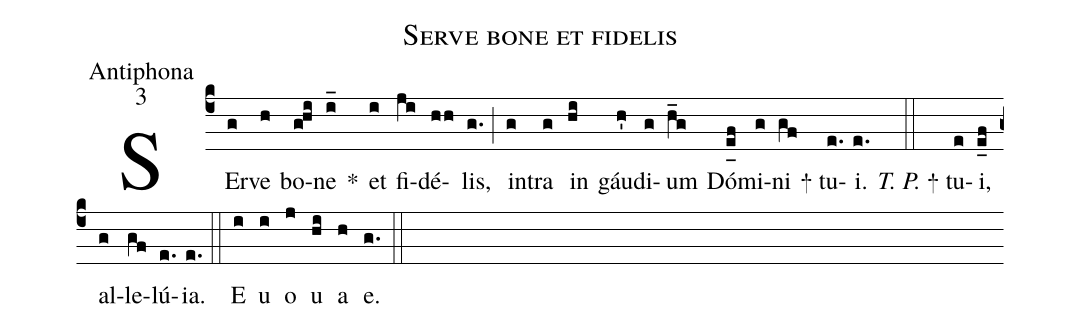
name:Serve bone et fidelis;
office-part:Antiphona;
mode:3;
%%
(c4) SEr(g)ve(h) bo(ghi)ne(i_) *() et(i) fi(ji)dé(hh)lis,(g.) (;) in(g)tra(g) in(hi) gáu(h')di(g)um(h_g) Dó(e_[uh:l]f)mi(g)ni(gf) + tu(e.)i.(e.) (::) <i>T. P.</i> + tu(e)i, (e_f) al(g)le(gf)lú(e.){ia}.(e.) (::) E(i) u(i) o(j) u(hi) a(h) e.(g.) (::)
